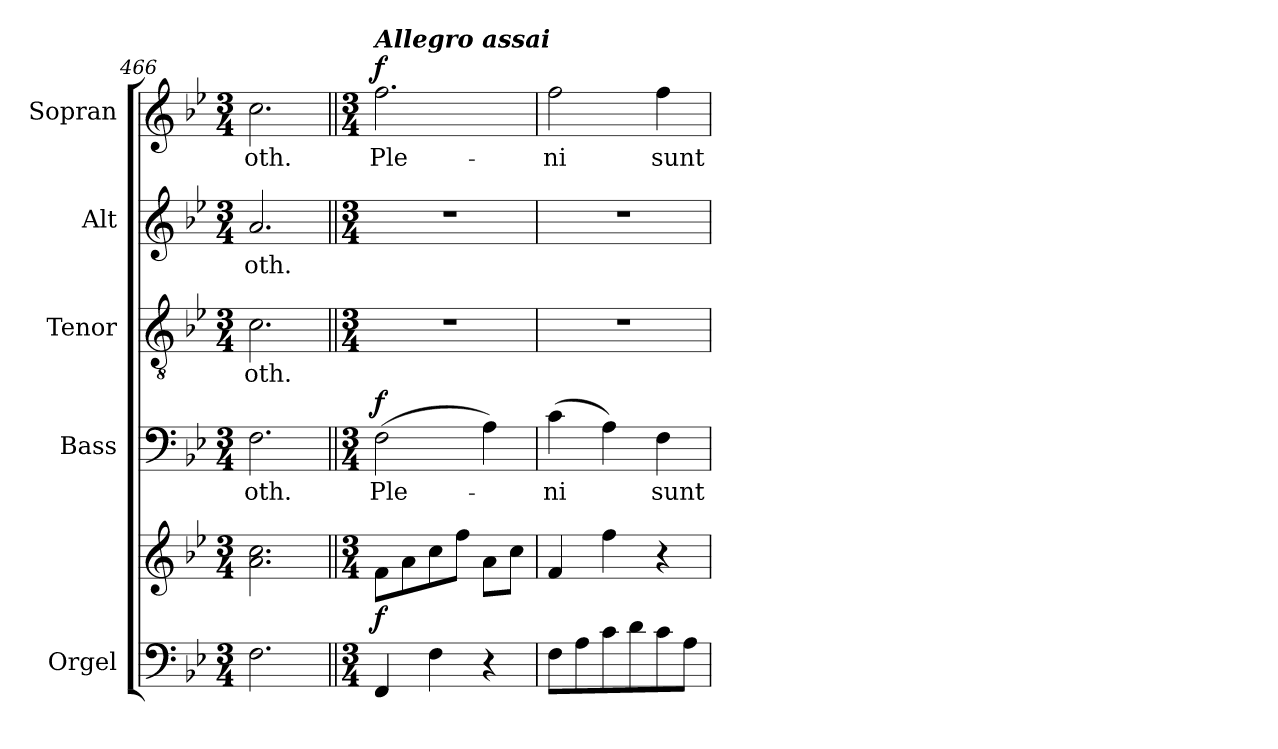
**kern	**kern	**dynam	**kern	**text	**dynam	**kern	**text	**kern	**text	**kern	**text	**dynam
*part5	*part5	*part5	*part4	*part4	*part4	*part3	*part3	*part2	*part2	*part1	*part1	*part1
*staff6	*staff5	*staff5/6	*staff4	*staff4	*staff4	*staff3	*staff3	*staff2	*staff2	*staff1	*staff1	*staff1
*I"Orgel	*	*	*I"Bass	*	*	*I"Tenor	*	*I"Alt	*	*I"Sopran	*	*
*I'Org.	*	*	*I'B.	*	*	*I'T.	*	*I'A.	*	*I'S.	*	*
*clefF4	*clefG2	*	*clefF4	*	*	*clefGv2	*	*clefG2	*	*clefG2	*	*
*k[b-e-]	*k[b-e-]	*	*k[b-e-]	*	*	*k[b-e-]	*	*k[b-e-]	*	*k[b-e-]	*	*
*B-:	*B-:	*	*B-:	*	*	*B-:	*	*B-:	*	*B-:	*	*
*M3/4	*M3/4	*	*M3/4	*	*	*M3/4	*	*M3/4	*	*M3/4	*	*
=466	=466	=466	=466	=466	=466	=466	=466	=466	=466	=466	=466	=466
!	!	!	!	!LO:LY:b	!	!	!LO:LY:b	!	!LO:LY:b	!	!LO:LY:b	!
2.F\	2.a\ 2.cc\	.	2.F\	-oth.	.	2.c\	-oth.	2.a/	-oth.	2.cc\	-oth.	.
=467||	=467||	=467||	=467||	=467||	=467||	=467||	=467||	=467||	=467||	=467||	=467||	=467||
*M3/4	*M3/4	*	*M3/4	*	*	*M3/4	*	*M3/4	*	*M3/4	*	*
!	!	!	!	!	!	!	!	!	!	!LO:TX:a:Bi:t=Allegro assai	!	!
!	!	!LO:DY:b	!	!LO:LY:b	!LO:DY:a	!	!	!	!	!	!LO:LY:b	!LO:DY:a
4FF/	8f\L	f	(>2F\	Ple-	f	2.r	.	2.r	.	2.ff\	Ple-	f
.	8a\	.	.	.	.	.	.	.	.	.	.	.
4F\	8cc\	.	.	.	.	.	.	.	.	.	.	.
.	8ff\J	.	.	.	.	.	.	.	.	.	.	.
4r	8a\L	.	4A\)	.	.	.	.	.	.	.	.	.
.	8cc\J	.	.	.	.	.	.	.	.	.	.	.
=468	=468	=468	=468	=468	=468	=468	=468	=468	=468	=468	=468	=468
!	!	!	!	!LO:LY:b	!	!	!	!	!	!	!LO:LY:b	!
8F\L	4f/	.	(>4c\	-ni	.	2.r	.	2.r	.	2ff\	-ni	.
8A\	.	.	.	.	.	.	.	.	.	.	.	.
8c\	4ff\	.	4A\)	.	.	.	.	.	.	.	.	.
8d\	.	.	.	.	.	.	.	.	.	.	.	.
!	!	!	!	!LO:LY:b	!	!	!	!	!	!	!LO:LY:b	!
8c\	4r	.	4F\	sunt	.	.	.	.	.	4ff\	sunt	.
8A\J	.	.	.	.	.	.	.	.	.	.	.	.
=	=	=	=	=	=	=	=	=	=	=	=	=
*-	*-	*-	*-	*-	*-	*-	*-	*-	*-	*-	*-	*-
